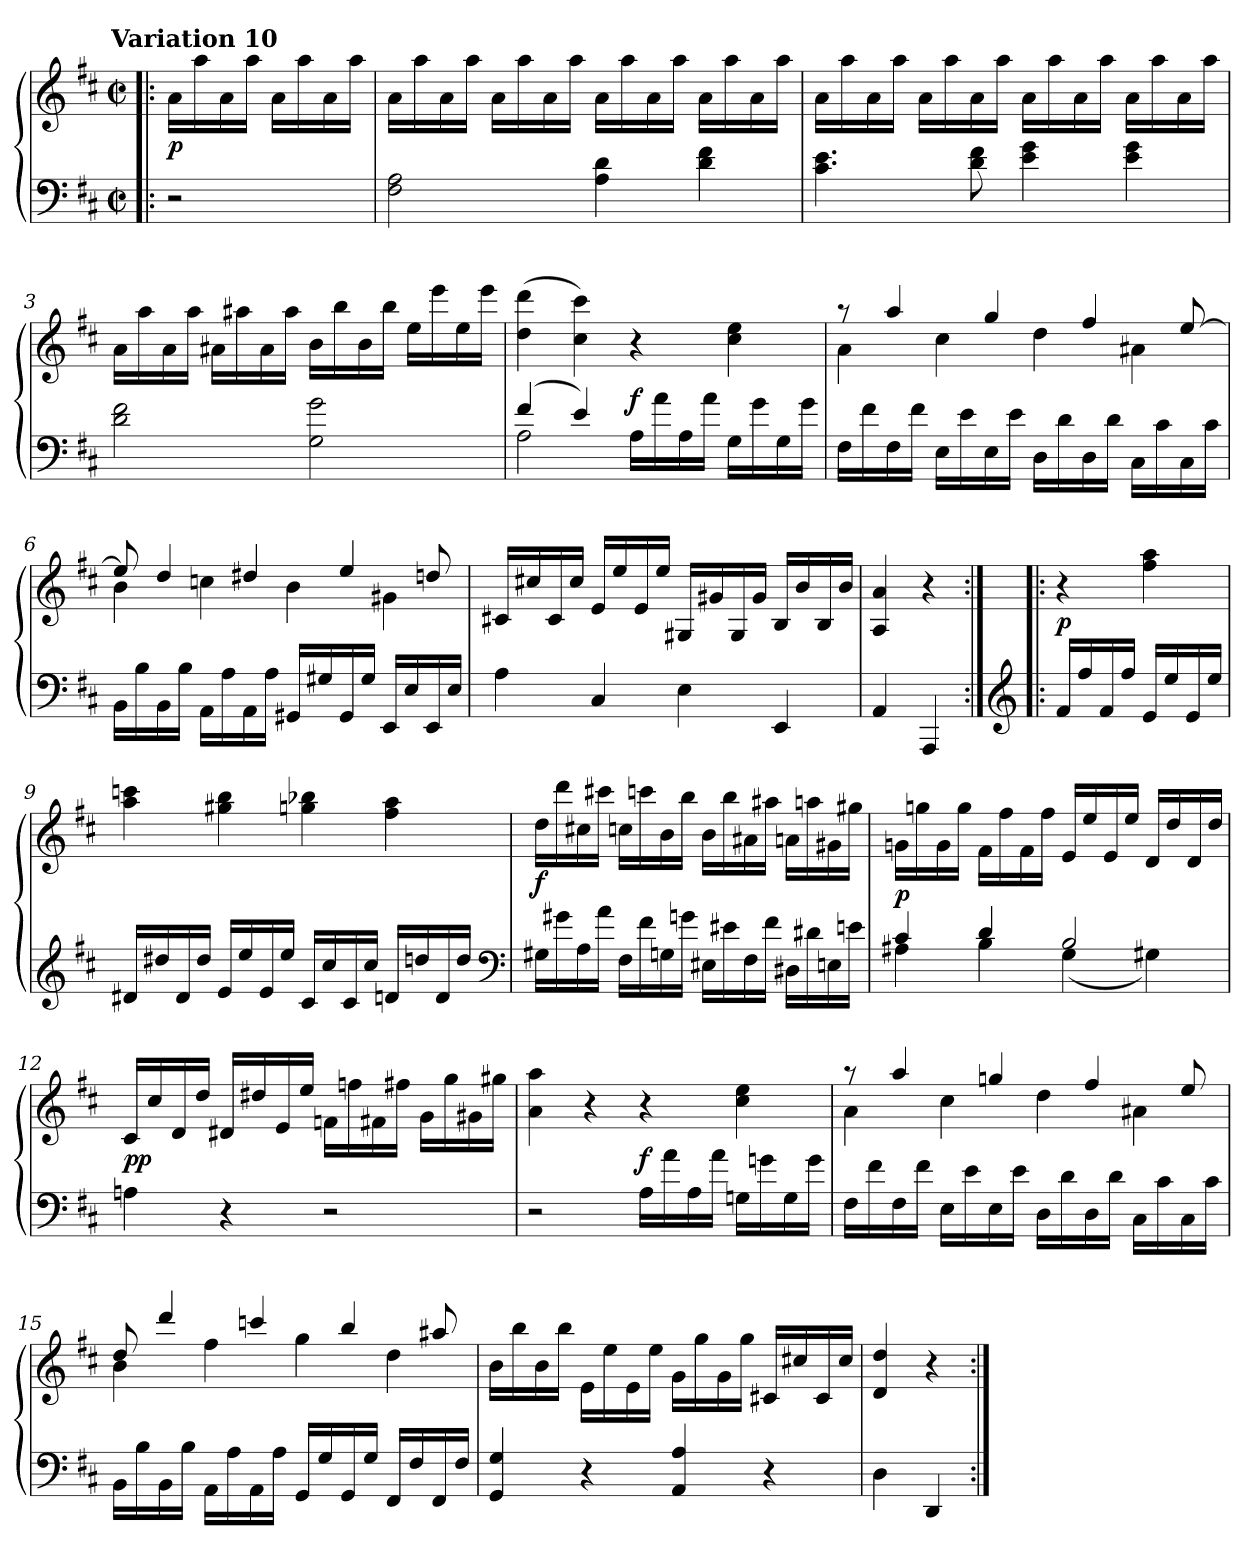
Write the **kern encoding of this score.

**kern	**kern	**dynam
*part1	*part1	*part1
*staff2	*staff1	*staff1/2
*clefF4	*clefG2	*
*k[f#c#]	*k[f#c#]	*
!!LO:TX:omd:t=Variation 10
*M2/2	*M2/2	*
*met(c|)	*met(c|)	*
*MM120	*MM120	*
=!|:	=!|:	=!|:
2r	16aLL	p
.	16aa	.
.	16a	.
.	16aaJJ	.
.	16aLL	.
.	16aa	.
.	16a	.
.	16aaJJ	.
=1	=1	=1
2F# 2A	16aLL	.
.	16aa	.
.	16a	.
.	16aaJJ	.
.	16aLL	.
.	16aa	.
.	16a	.
.	16aaJJ	.
4A 4d	16aLL	.
.	16aa	.
.	16a	.
.	16aaJJ	.
4d 4f#	16aLL	.
.	16aa	.
.	16a	.
.	16aaJJ	.
=2	=2	=2
4.c# 4.e	16aLL	.
.	16aa	.
.	16a	.
.	16aaJJ	.
.	16aLL	.
.	16aa	.
8d 8f#	16a	.
.	16aaJJ	.
4e 4g	16aLL	.
.	16aa	.
.	16a	.
.	16aaJJ	.
4e 4g	16aLL	.
.	16aa	.
.	16a	.
.	16aaJJ	.
=3	=3	=3
2d 2f#	16aLL	.
.	16aa	.
.	16a	.
.	16aaJJ	.
.	16a#XLL	.
.	16aa#X	.
.	16a#	.
.	16aa#JJ	.
2G 2g	16bLL	.
.	16bb	.
.	16b	.
.	16bbJJ	.
.	16eeLL	.
.	16eee	.
.	16ee	.
.	16eeeJJ	.
=4	=4	=4
*^	*	*
(4f#	2A	(4dd 4ddd	.
4e)	.	4cc# 4ccc#)	.
2ryy	16ALL	4r	f
.	16a	.	.
.	16A	.	.
.	16aJJ	.	.
.	16GLL	4cc# 4ee	.
.	16g	.	.
.	16G	.	.
.	16gJJ	.	.
*v	*v	*	*
=5	=5	=5
*	*^	*
16F#LL	8raa	4a	.
16f#	.	.	.
16F#	4aa	.	.
16f#JJ	.	.	.
16ELL	.	4cc#	.
16e	.	.	.
16E	4gg	.	.
16eJJ	.	.	.
16DLL	.	4dd	.
16d	.	.	.
16D	4ff#	.	.
16dJJ	.	.	.
16C#LL	.	4a#X	.
16c#	.	.	.
16C#	[8ee	.	.
16c#JJ	.	.	.
=6	=6	=6	=6
16BBLL	8ee]	4b	.
16B	.	.	.
16BB	4dd	.	.
16BJJ	.	.	.
16AALL	.	4ccn	.
16A	.	.	.
16AA	4dd#X	.	.
16AJJ	.	.	.
16GG#XLL	.	4b	.
16G#X	.	.	.
16GG#	4ee	.	.
16G#JJ	.	.	.
16EELL	.	4g#X	.
16E	.	.	.
16EE	8ddn	.	.
16EJJ	.	.	.
*	*v	*v	*
=7	=7	=7
4A	16c#XLL	.
.	16cc#X	.
.	16c#	.
.	16cc#JJ	.
4C#	16eLL	.
.	16ee	.
.	16e	.
.	16eeJJ	.
4E	16G#XLL	.
.	16g#X	.
.	16G#	.
.	16g#JJ	.
4EE	16BLL	.
.	16b	.
.	16B	.
.	16bJJ	.
=8	=8	=8
4AA	4A 4a	.
4AAA	4r	.
=:|!|:	=:|!|:	=:|!|:
*clefG2	*	*
16f#/LL	4r	p
16ff#/	.	.
16f#/	.	.
16ff#/JJ	.	.
16eLL	4ff# 4aa	.
16ee	.	.
16e	.	.
16eeJJ	.	.
=9	=9	=9
16d#XLL	4aa 4cccn	.
16dd#X	.	.
16d#	.	.
16dd#JJ	.	.
16eLL	4gg#X 4bb	.
16ee	.	.
16e	.	.
16eeJJ	.	.
16c#LL	4ggn 4bb-X	.
16cc#	.	.
16c#	.	.
16cc#JJ	.	.
16dnLL	4ff# 4aa	.
16ddn	.	.
16d	.	.
16ddJJ	.	.
*clefF4	*	*
=10	=10	=10
16G#XLL	16ddLL	f
16g#X	16ddd	.
16A	16cc#X	.
16aJJ	16ccc#XJJ	.
16F#LL	16ccnLL	.
16f#	16cccn	.
16Gn	16b	.
16gnJJ	16bbJJ	.
16E#XLL	16bLL	.
16e#X	16bb	.
16F#	16a#X	.
16f#JJ	16aa#XJJ	.
16D#XLL	16anLL	.
16d#X	16aan	.
16En	16g#X	.
16enJJ	16gg#XJJ	.
=11	=11	=11
*^	*	*
4c#	4A#X	16gnLL	p
.	.	16ggn	.
.	.	16g	.
.	.	16ggJJ	.
4d	4B	16f#LL	.
.	.	16ff#	.
.	.	16f#	.
.	.	16ff#JJ	.
2B	(4G	16eLL	.
.	.	16ee	.
.	.	16e	.
.	.	16eeJJ	.
.	4G#X)	16dLL	.
.	.	16dd	.
.	.	16d	.
.	.	16ddJJ	.
*v	*v	*	*
=12	=12	=12
4An	16c#LL	pp
.	16cc#	.
.	16d	.
.	16ddJJ	.
4r	16d#XLL	.
.	16dd#X	.
.	16e	.
.	16eeJJ	.
2r	16fnLL	.
.	16ffn	.
.	16f#X	.
.	16ff#XJJ	.
.	16gLL	.
.	16gg	.
.	16g#X	.
.	16gg#XJJ	.
=13	=13	=13
2r	4a 4aa	.
.	4r	.
16ALL	4r	f
16a	.	.
16A	.	.
16aJJ	.	.
16GnLL	4cc# 4ee	.
16gn	.	.
16G	.	.
16gJJ	.	.
=14	=14	=14
*	*^	*
16F#LL	8raa	4a	.
16f#	.	.	.
16F#	4aa	.	.
16f#JJ	.	.	.
16ELL	.	4cc#	.
16e	.	.	.
16E	4ggn	.	.
16eJJ	.	.	.
16DLL	.	4dd	.
16d	.	.	.
16D	4ff#	.	.
16dJJ	.	.	.
16C#LL	.	4a#X	.
16c#	.	.	.
16C#	8ee	.	.
16c#JJ	.	.	.
=15	=15	=15	=15
16BBLL	8dd	4b	.
16B	.	.	.
16BB	4ddd	.	.
16BJJ	.	.	.
16AALL	.	4ff#	.
16A	.	.	.
16AA	4cccn	.	.
16AJJ	.	.	.
16GGLL	.	4gg	.
16G	.	.	.
16GG	4bb	.	.
16GJJ	.	.	.
16FF#LL	.	4dd	.
16F#	.	.	.
16FF#	8aa#X	.	.
16F#JJ	.	.	.
*	*v	*v	*
=16	=16	=16
4GG 4G	16bLL	.
.	16bb	.
.	16b	.
.	16bbJJ	.
4r	16e\LL	.
.	16ee\	.
.	16e\	.
.	16ee\JJ	.
4AA/ 4A/	16gLL	.
.	16gg	.
.	16g	.
.	16ggJJ	.
4r	16c#XLL	.
.	16cc#X	.
.	16c#	.
.	16cc#JJ	.
=17	=17	=17
4D	4d 4dd	.
4DD	4r	.
=:|!	=:|!	=:|!
*-	*-	*-
